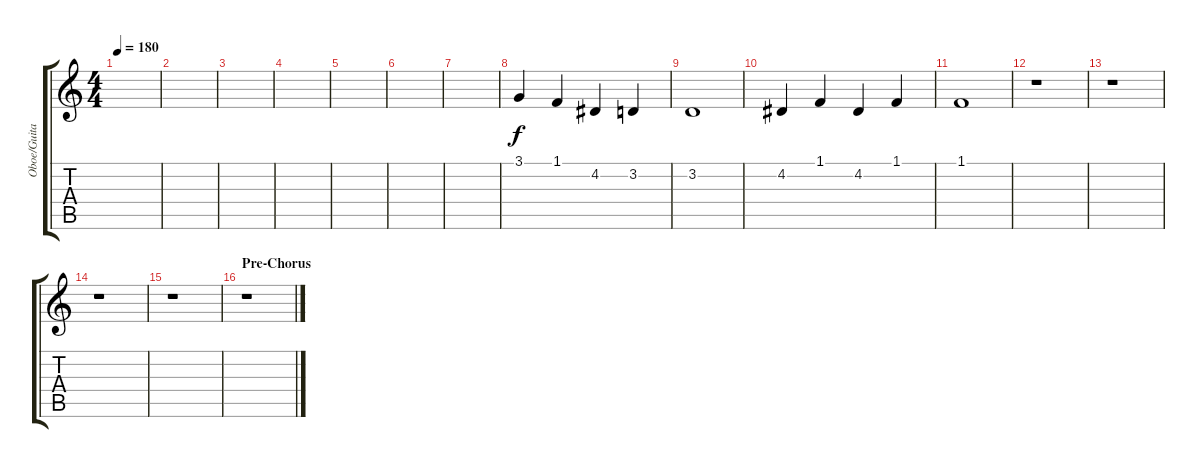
\track ("Oboe/Guitar" "Oboe/Guita") {instrument oboe}
\staff {score tabs}
\tuning (E4 B3 G3 D3 A2 E2) {hide}
\ts (4 4)
\tempo 180
\clef g2
\ks c
|
|
|
|
|
|
|
3.1.4{balance 16 instrument tenorsax} 1.1.4 4.2.4 3.2.4 |
3.2.1 |
4.2.4 1.1.4 4.2.4 1.1.4 |
1.1.1 |
r.1 |
r.1 |
r.1 |
r.1 |
\section ("" "Pre-Chorus")
r.1
